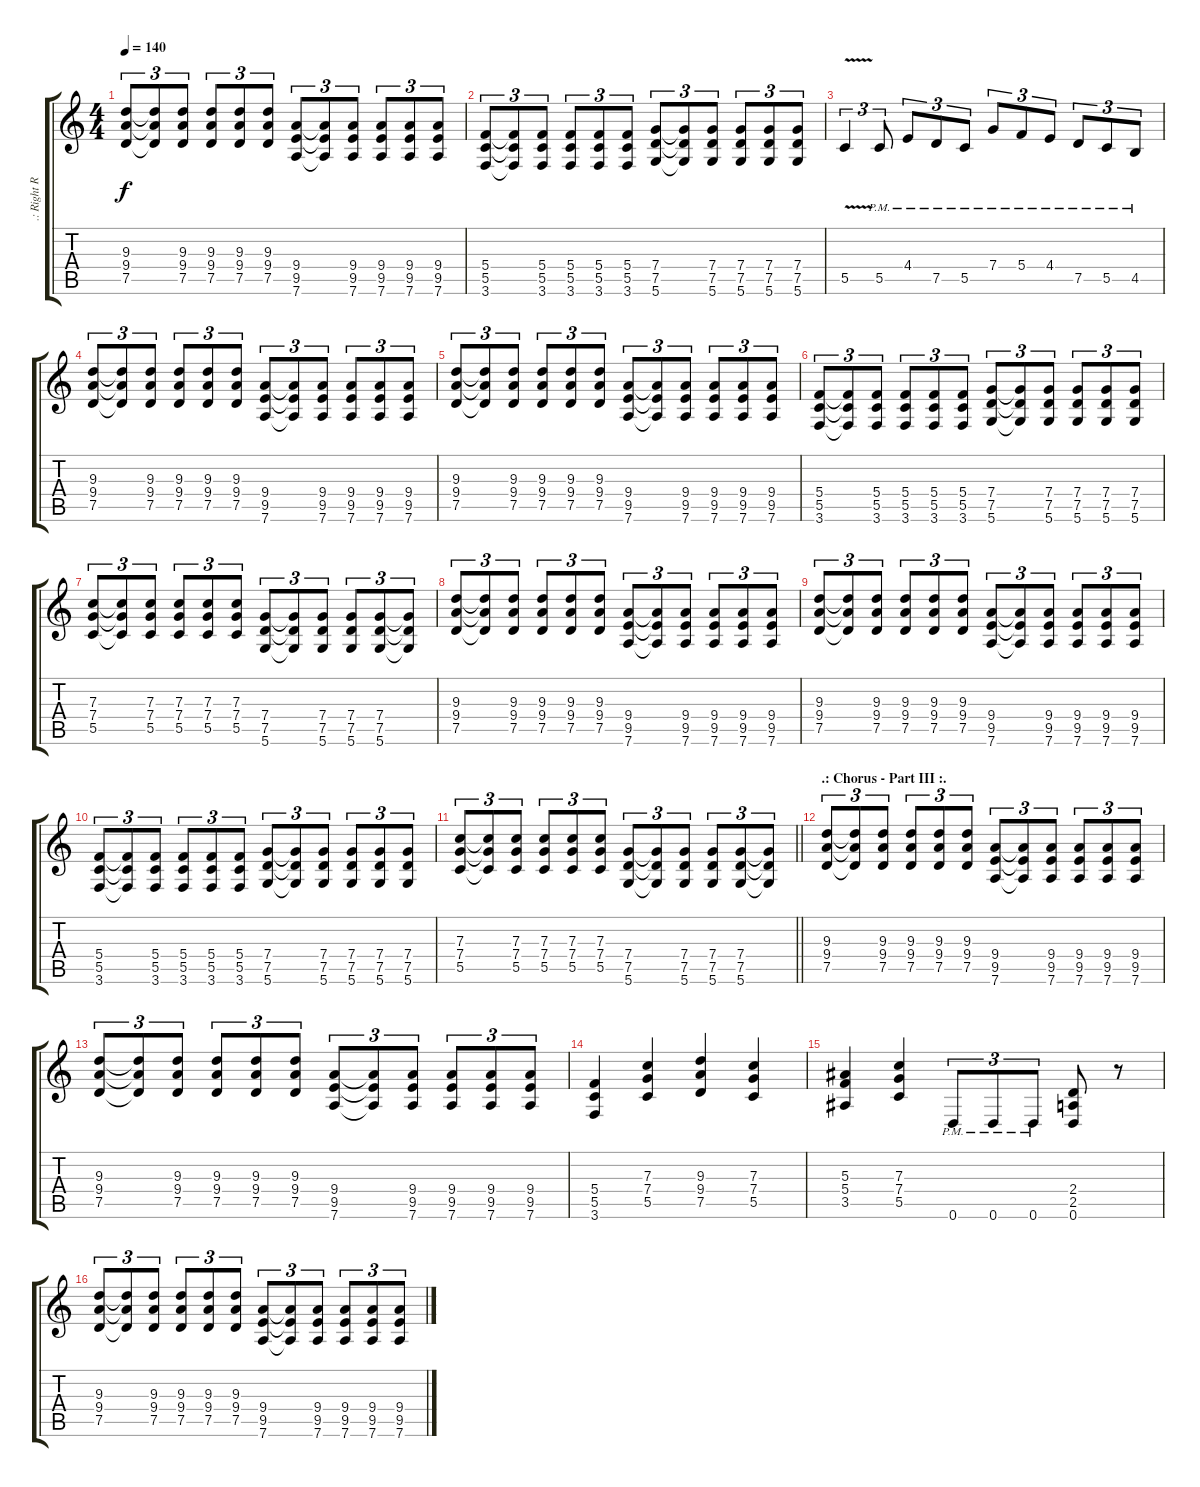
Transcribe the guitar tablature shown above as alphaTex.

\track (".: Right Rythm Guitar :." ".: Right R") {mute instrument distortionguitar}
\staff {score tabs}
\tuning (D4 A3 F3 C3 G2 D2) {hide}
\ts (4 4)
\tempo 140
\clef g2
\ks c
(9.3 9.4 7.5).8{tu (3 2) dy f} (9.3{t} 9.4{t} 7.5{t}).8{tu (3 2)} (9.3 9.4 7.5).8{tu (3 2)} (9.3 9.4 7.5).8{tu (3 2)} (9.3 9.4 7.5).8{tu (3 2)} (9.3 9.4 7.5).8{tu (3 2)} (9.4 9.5 7.6).8{tu (3 2)} (9.4{t} 9.5{t} 7.6{t}).8{tu (3 2)} (9.4 9.5 7.6).8{tu (3 2)} (9.4 9.5 7.6).8{tu (3 2)} (9.4 9.5 7.6).8{tu (3 2)} (9.4 9.5 7.6).8{tu (3 2)} |
(5.4 5.5 3.6).8{tu (3 2)} (5.4{t} 5.5{t} 3.6{t}).8{tu (3 2)} (5.4 5.5 3.6).8{tu (3 2)} (5.4 5.5 3.6).8{tu (3 2)} (5.4 5.5 3.6).8{tu (3 2)} (5.4 5.5 3.6).8{tu (3 2)} (7.4 7.5 5.6).8{tu (3 2)} (7.4{t} 7.5{t} 5.6{t}).8{tu (3 2)} (7.4 7.5 5.6).8{tu (3 2)} (7.4 7.5 5.6).8{tu (3 2)} (7.4 7.5 5.6).8{tu (3 2)} (7.4 7.5 5.6).8{tu (3 2)} |
5.5{v}.4{tu (3 2)} 5.5{pm}.8{tu (3 2)} 4.4{pm}.8{tu (3 2)} 7.5{pm}.8{tu (3 2)} 5.5{pm}.8{tu (3 2)} 7.4{pm}.8{tu (3 2)} 5.4{pm}.8{tu (3 2)} 4.4{pm}.8{tu (3 2)} 7.5{pm}.8{tu (3 2)} 5.5{pm}.8{tu (3 2)} 4.5{pm}.8{tu (3 2)} |
(9.3 9.4 7.5).8{tu (3 2)} (9.3{t} 9.4{t} 7.5{t}).8{tu (3 2)} (9.3 9.4 7.5).8{tu (3 2)} (9.3 9.4 7.5).8{tu (3 2)} (9.3 9.4 7.5).8{tu (3 2)} (9.3 9.4 7.5).8{tu (3 2)} (9.4 9.5 7.6).8{tu (3 2)} (9.4{t} 9.5{t} 7.6{t}).8{tu (3 2)} (9.4 9.5 7.6).8{tu (3 2)} (9.4 9.5 7.6).8{tu (3 2)} (9.4 9.5 7.6).8{tu (3 2)} (9.4 9.5 7.6).8{tu (3 2)} |
(9.3 9.4 7.5).8{tu (3 2)} (9.3{t} 9.4{t} 7.5{t}).8{tu (3 2)} (9.3 9.4 7.5).8{tu (3 2)} (9.3 9.4 7.5).8{tu (3 2)} (9.3 9.4 7.5).8{tu (3 2)} (9.3 9.4 7.5).8{tu (3 2)} (9.4 9.5 7.6).8{tu (3 2)} (9.4{t} 9.5{t} 7.6{t}).8{tu (3 2)} (9.4 9.5 7.6).8{tu (3 2)} (9.4 9.5 7.6).8{tu (3 2)} (9.4 9.5 7.6).8{tu (3 2)} (9.4 9.5 7.6).8{tu (3 2)} |
(5.4 5.5 3.6).8{tu (3 2)} (5.4{t} 5.5{t} 3.6{t}).8{tu (3 2)} (5.4 5.5 3.6).8{tu (3 2)} (5.4 5.5 3.6).8{tu (3 2)} (5.4 5.5 3.6).8{tu (3 2)} (5.4 5.5 3.6).8{tu (3 2)} (7.4 7.5 5.6).8{tu (3 2)} (7.4{t} 7.5{t} 5.6{t}).8{tu (3 2)} (7.4 7.5 5.6).8{tu (3 2)} (7.4 7.5 5.6).8{tu (3 2)} (7.4 7.5 5.6).8{tu (3 2)} (7.4 7.5 5.6).8{tu (3 2)} |
(7.3 7.4 5.5).8{tu (3 2)} (7.3{t} 7.4{t} 5.5{t}).8{tu (3 2)} (7.3 7.4 5.5).8{tu (3 2)} (7.3 7.4 5.5).8{tu (3 2)} (7.3 7.4 5.5).8{tu (3 2)} (7.3 7.4 5.5).8{tu (3 2)} (7.4 7.5 5.6).8{tu (3 2)} (7.4{t} 7.5{t} 5.6{t}).8{tu (3 2)} (7.4 7.5 5.6).8{tu (3 2)} (7.4 7.5 5.6).8{tu (3 2)} (7.4 7.5 5.6).8{tu (3 2)} (7.4{t} 7.5{t} 5.6{t}).8{tu (3 2)} |
(9.3 9.4 7.5).8{tu (3 2)} (9.3{t} 9.4{t} 7.5{t}).8{tu (3 2)} (9.3 9.4 7.5).8{tu (3 2)} (9.3 9.4 7.5).8{tu (3 2)} (9.3 9.4 7.5).8{tu (3 2)} (9.3 9.4 7.5).8{tu (3 2)} (9.4 9.5 7.6).8{tu (3 2)} (9.4{t} 9.5{t} 7.6{t}).8{tu (3 2)} (9.4 9.5 7.6).8{tu (3 2)} (9.4 9.5 7.6).8{tu (3 2)} (9.4 9.5 7.6).8{tu (3 2)} (9.4 9.5 7.6).8{tu (3 2)} |
(9.3 9.4 7.5).8{tu (3 2)} (9.3{t} 9.4{t} 7.5{t}).8{tu (3 2)} (9.3 9.4 7.5).8{tu (3 2)} (9.3 9.4 7.5).8{tu (3 2)} (9.3 9.4 7.5).8{tu (3 2)} (9.3 9.4 7.5).8{tu (3 2)} (9.4 9.5 7.6).8{tu (3 2)} (9.4{t} 9.5{t} 7.6{t}).8{tu (3 2)} (9.4 9.5 7.6).8{tu (3 2)} (9.4 9.5 7.6).8{tu (3 2)} (9.4 9.5 7.6).8{tu (3 2)} (9.4 9.5 7.6).8{tu (3 2)} |
(5.4 5.5 3.6).8{tu (3 2)} (5.4{t} 5.5{t} 3.6{t}).8{tu (3 2)} (5.4 5.5 3.6).8{tu (3 2)} (5.4 5.5 3.6).8{tu (3 2)} (5.4 5.5 3.6).8{tu (3 2)} (5.4 5.5 3.6).8{tu (3 2)} (7.4 7.5 5.6).8{tu (3 2)} (7.4{t} 7.5{t} 5.6{t}).8{tu (3 2)} (7.4 7.5 5.6).8{tu (3 2)} (7.4 7.5 5.6).8{tu (3 2)} (7.4 7.5 5.6).8{tu (3 2)} (7.4 7.5 5.6).8{tu (3 2)} |
\barLineRight lightlight
(7.3 7.4 5.5).8{tu (3 2)} (7.3{t} 7.4{t} 5.5{t}).8{tu (3 2)} (7.3 7.4 5.5).8{tu (3 2)} (7.3 7.4 5.5).8{tu (3 2)} (7.3 7.4 5.5).8{tu (3 2)} (7.3 7.4 5.5).8{tu (3 2)} (7.4 7.5 5.6).8{tu (3 2)} (7.4{t} 7.5{t} 5.6{t}).8{tu (3 2)} (7.4 7.5 5.6).8{tu (3 2)} (7.4 7.5 5.6).8{tu (3 2)} (7.4 7.5 5.6).8{tu (3 2)} (7.4{t} 7.5{t} 5.6{t}).8{tu (3 2)} |
\section ("" ".: Chorus - Part III :.")
(9.3 9.4 7.5).8{tu (3 2)} (9.3{t} 9.4{t} 7.5{t}).8{tu (3 2)} (9.3 9.4 7.5).8{tu (3 2)} (9.3 9.4 7.5).8{tu (3 2)} (9.3 9.4 7.5).8{tu (3 2)} (9.3 9.4 7.5).8{tu (3 2)} (9.4 9.5 7.6).8{tu (3 2)} (9.4{t} 9.5{t} 7.6{t}).8{tu (3 2)} (9.4 9.5 7.6).8{tu (3 2)} (9.4 9.5 7.6).8{tu (3 2)} (9.4 9.5 7.6).8{tu (3 2)} (9.4 9.5 7.6).8{tu (3 2)} |
(9.3 9.4 7.5).8{tu (3 2)} (9.3{t} 9.4{t} 7.5{t}).8{tu (3 2)} (9.3 9.4 7.5).8{tu (3 2)} (9.3 9.4 7.5).8{tu (3 2)} (9.3 9.4 7.5).8{tu (3 2)} (9.3 9.4 7.5).8{tu (3 2)} (9.4 9.5 7.6).8{tu (3 2)} (9.4{t} 9.5{t} 7.6{t}).8{tu (3 2)} (9.4 9.5 7.6).8{tu (3 2)} (9.4 9.5 7.6).8{tu (3 2)} (9.4 9.5 7.6).8{tu (3 2)} (9.4 9.5 7.6).8{tu (3 2)} |
(5.4 5.5 3.6).4 (7.3 7.4 5.5).4 (9.3 9.4 7.5).4 (7.3 7.4 5.5).4 |
(5.3 5.4 3.5).4 (7.3 7.4 5.5).4 0.6{pm}.8{tu (3 2)} 0.6{pm}.8{tu (3 2)} 0.6{pm}.8{tu (3 2)} (2.4 2.5 0.6).8 r.8 |
(9.3 9.4 7.5).8{tu (3 2)} (9.3{t} 9.4{t} 7.5{t}).8{tu (3 2)} (9.3 9.4 7.5).8{tu (3 2)} (9.3 9.4 7.5).8{tu (3 2)} (9.3 9.4 7.5).8{tu (3 2)} (9.3 9.4 7.5).8{tu (3 2)} (9.4 9.5 7.6).8{tu (3 2)} (9.4{t} 9.5{t} 7.6{t}).8{tu (3 2)} (9.4 9.5 7.6).8{tu (3 2)} (9.4 9.5 7.6).8{tu (3 2)} (9.4 9.5 7.6).8{tu (3 2)} (9.4 9.5 7.6).8{tu (3 2)}
